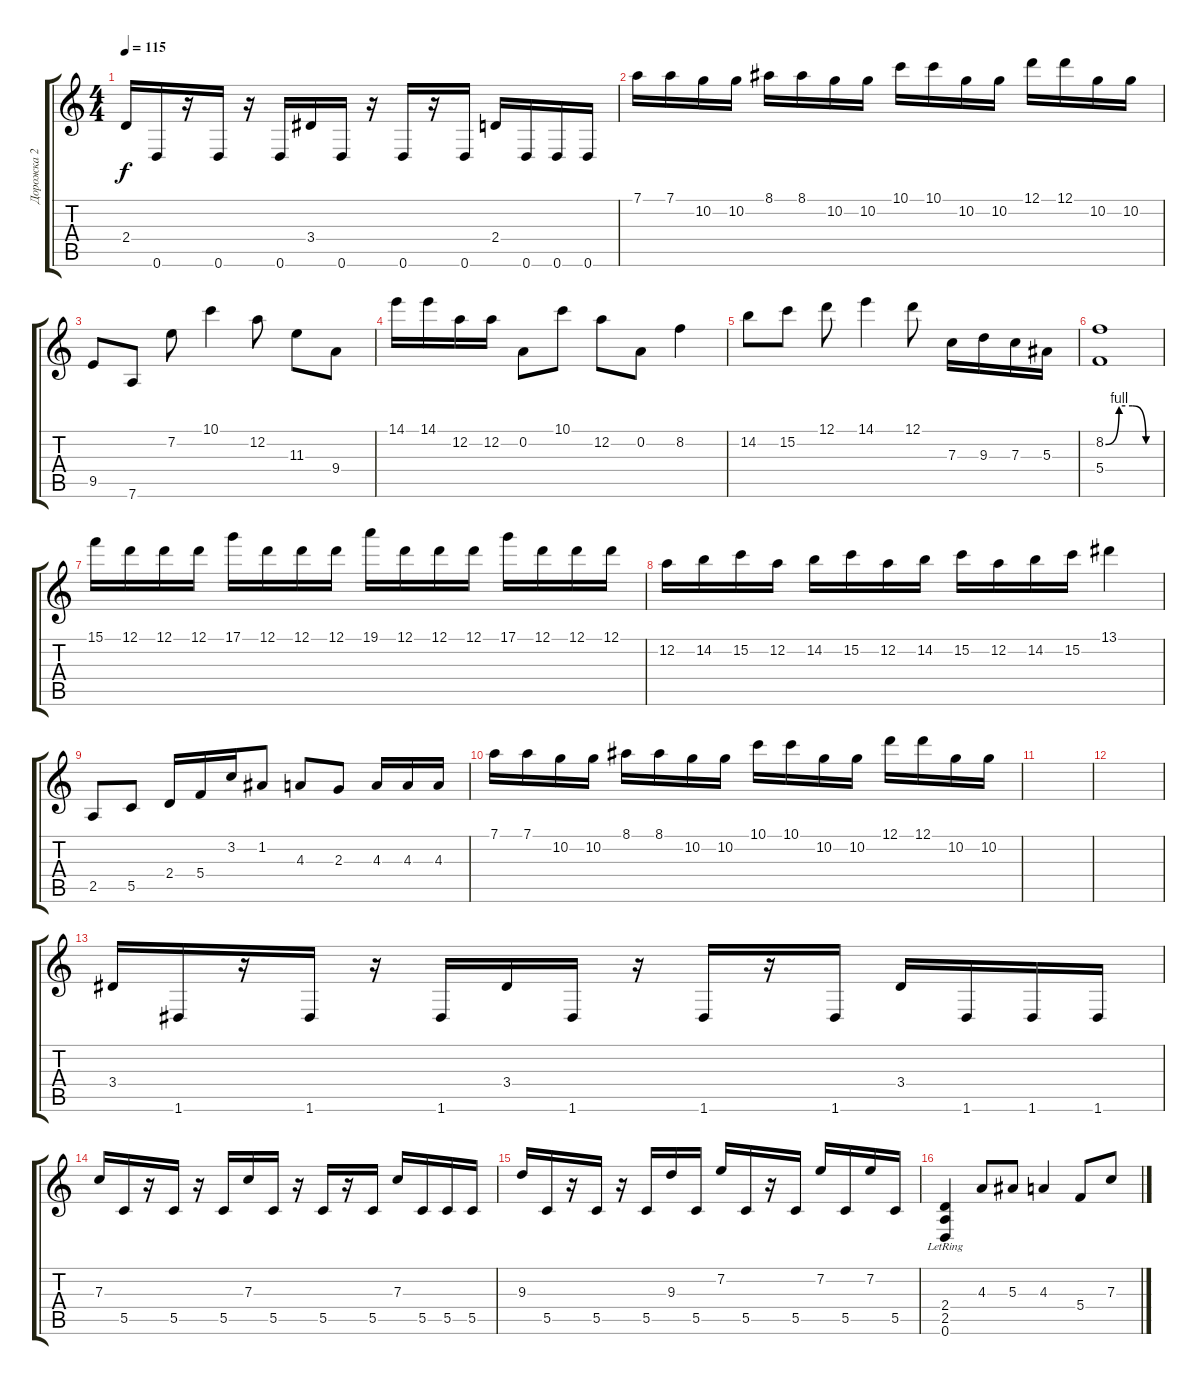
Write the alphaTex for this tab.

\track ("Дорожка 2" "Дорожка 2") {instrument distortionguitar}
\staff {score tabs}
\tuning (D4 A3 F3 C3 G2 D2) {hide}
\ts (4 4)
\tempo 115
\clef g2
\ks c
2.4.16{dy f} 0.6.16 r.16 0.6.16 r.16 0.6.16 3.4.16 0.6.16 r.16 0.6.16 r.16 0.6.16 2.4.16 0.6.16 0.6.16 0.6.16 |
7.1.16 7.1.16 10.2.16 10.2.16 8.1.16 8.1.16 10.2.16 10.2.16 10.1.16 10.1.16 10.2.16 10.2.16 12.1.16 12.1.16 10.2.16 10.2.16 |
9.5.8{volume 15 instrument stringensemble1} 7.6.8 7.2.8 10.1.4 12.2.8 11.3.8 9.4.8 |
14.1.16 14.1.16 12.2.16 12.2.16 0.2.8 10.1.8 12.2.8 0.2.8 8.2.4 |
14.2.8 15.2.8 12.1.8 14.1.4 12.1.8 7.3.16 9.3.16 7.3.16 5.3.16 |
(8.2{be (custom 0 0 15 4 30 4 45 0 60 0)} 5.4).1 |
15.1.16 12.1.16 12.1.16 12.1.16 17.1.16 12.1.16 12.1.16 12.1.16 19.1.16 12.1.16 12.1.16 12.1.16 17.1.16 12.1.16 12.1.16 12.1.16 |
12.2.16 14.2.16 15.2.16 12.2.16 14.2.16 15.2.16 12.2.16 14.2.16 15.2.16 12.2.16 14.2.16 15.2.16 13.1.4 |
2.5.8 5.5.8 2.4.16 5.4.16 3.2.16 1.2.8 4.3.8 2.3.8 4.3.16 4.3.16 4.3.16 |
7.1.16 7.1.16 10.2.16 10.2.16 8.1.16 8.1.16 10.2.16 10.2.16 10.1.16 10.1.16 10.2.16 10.2.16 12.1.16 12.1.16 10.2.16 10.2.16 |
|
|
3.4.16 1.6.16 r.16 1.6.16 r.16 1.6.16 3.4.16 1.6.16 r.16 1.6.16 r.16 1.6.16 3.4.16 1.6.16 1.6.16 1.6.16 |
7.3.16 5.5.16 r.16 5.5.16 r.16 5.5.16 7.3.16 5.5.16 r.16 5.5.16 r.16 5.5.16 7.3.16 5.5.16 5.5.16 5.5.16 |
9.3.16 5.5.16 r.16 5.5.16 r.16 5.5.16 9.3.16 5.5.16 7.2.16 5.5.16 r.16 5.5.16 7.2.16 5.5.16 7.2.16 5.5.16 |
(2.4{lr} 2.5{lr} 0.6{lr}).4 4.3.8 5.3.8 4.3.4 5.4.8 7.3.8
